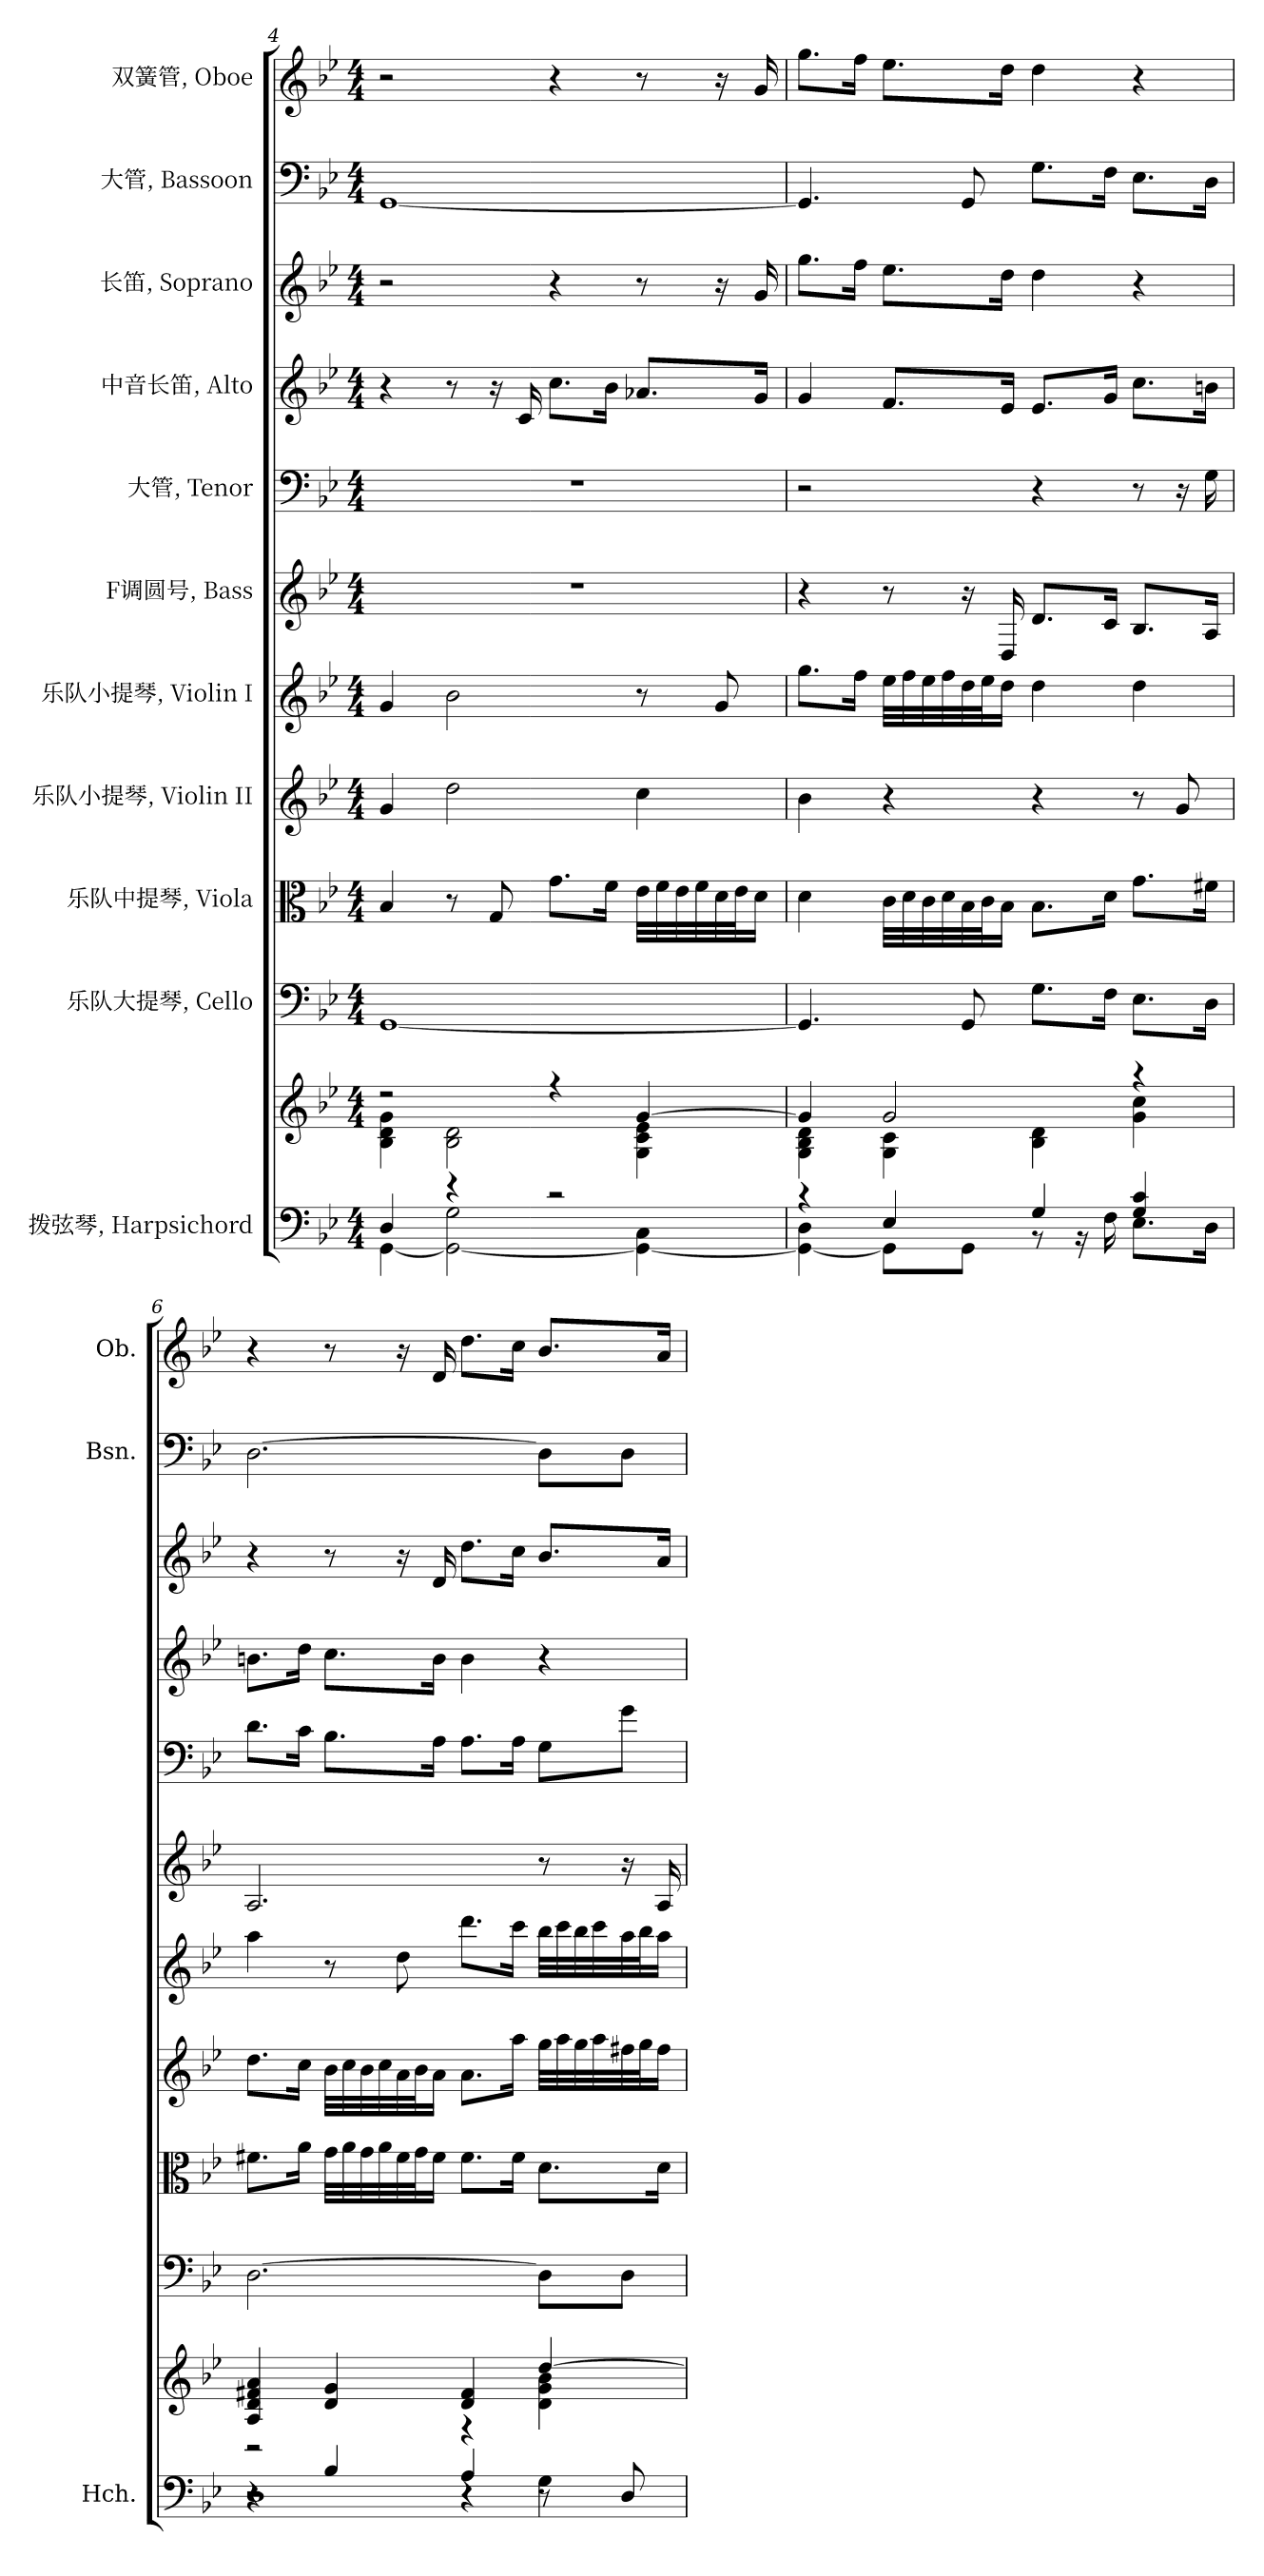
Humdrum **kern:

**kern	**kern	**kern	**kern	**kern	**kern	**kern	**kern	**kern	**kern	**kern	**kern
*part11	*part11	*part10	*part9	*part8	*part7	*part6	*part5	*part4	*part3	*part2	*part1
*staff12	*staff11	*staff10	*staff9	*staff8	*staff7	*staff6	*staff5	*staff4	*staff3	*staff2	*staff1
*I"拨弦琴, Harpsichord	*	*I"乐队大提琴, Cello	*I"乐队中提琴, Viola	*I"乐队小提琴, Violin II	*I"乐队小提琴, Violin I	*I"F调圆号, Bass	*I"大管, Tenor	*I"中音长笛, Alto	*I"长笛, Soprano	*I"大管, Bassoon	*I"双簧管, Oboe
*I'Hch.	*	*	*	*	*	*	*	*	*	*I'Bsn.	*I'Ob.
*clefF4	*clefG2	*clefF4	*clefC3	*clefG2	*clefG2	*clefG2	*clefF4	*clefG2	*clefG2	*clefF4	*clefG2
*	*	*	*	*	*	*ITrd4c7	*	*ITrd3c5	*	*	*
*k[b-e-]	*k[b-e-]	*k[b-e-]	*k[b-e-]	*k[b-e-]	*k[b-e-]	*k[b-e-a-]	*k[b-e-]	*k[b-]	*k[b-e-]	*k[b-e-]	*k[b-e-]
*M4/4	*M4/4	*M4/4	*M4/4	*M4/4	*M4/4	*M4/4	*M4/4	*M4/4	*M4/4	*M4/4	*M4/4
=4	=4	=4	=4	=4	=4	=4	=4	=4	=4	=4	=4
*^	*^	*	*	*	*	*	*	*	*	*	*
4D/	[4GG\	2r	4B-\ 4d\ 4g\	[1GG	4B-/	4g/	4g/	1r	1r	4r	2r	[1GG	2r
4r	2GG\_ 2G\	.	2B-\ 2d\	.	8r	2dd\	2b-\	.	.	8r	.	.	.
.	.	.	.	.	8G/	.	.	.	.	16r	.	.	.
.	.	.	.	.	.	.	.	.	.	16G/	.	.	.
2r	.	4r	.	.	8.g\L	.	.	.	.	8.g\L	4r	.	4r
.	.	.	.	.	16f\Jk	.	.	.	.	16f\Jk	.	.	.
.	4GG\_ 4C\	[4g/	4G\ 4c\ 4e-\	.	32e-\LLL	4cc\	8r	.	.	8.e-X/L	8r	.	8r
.	.	.	.	.	32f\	.	.	.	.	.	.	.	.
.	.	.	.	.	32e-\	.	.	.	.	.	.	.	.
.	.	.	.	.	32f\	.	.	.	.	.	.	.	.
.	.	.	.	.	32d\	.	8g/	.	.	.	16r	.	16r
.	.	.	.	.	32e-\J	.	.	.	.	.	.	.	.
.	.	.	.	.	16d\JJ	.	.	.	.	16d/Jk	16g/	.	16g/
!!LO:PB:g=z
=5	=5	=5	=5	=5	=5	=5	=5	=5	=5	=5	=5	=5	=5
4r	4GG\_ 4D\	4g/]	4G\ 4B-\ 4d\	4.GG/]	4d\	4b-\	8.gg\L	4r	2r	4d/	8.gg\L	4.GG/]	8.gg\L
.	.	.	.	.	.	.	16ff\Jk	.	.	.	16ff\Jk	.	16ff\Jk
4E-/	8GG\L]	2g/	4G\ 4c\	.	32c\LLL	4r	32ee-\LLL	8r	.	8.c/L	8.ee-\L	.	8.ee-\L
.	.	.	.	.	32d\	.	32ff\	.	.	.	.	.	.
.	.	.	.	.	32c\	.	32ee-\	.	.	.	.	.	.
.	.	.	.	.	32d\	.	32ff\	.	.	.	.	.	.
.	8GG\J	.	.	8GG/	32B-\	.	32dd\	16r	.	.	.	8GG/	.
.	.	.	.	.	32c\J	.	32ee-\J	.	.	.	.	.	.
.	.	.	.	.	16B-\JJ	.	16dd\JJ	16GG/	.	16B-/Jk	16dd\Jk	.	16dd\Jk
4G/	8r	.	4B-\ 4d\	8.G\L	8.B-\L	4r	4dd\	8.G/L	4r	8.B-/L	4dd\	8.G\L	4dd\
.	16r	.	.	.	.	.	.	.	.	.	.	.	.
.	16F\	.	.	16F\Jk	16d\Jk	.	.	16F/Jk	.	16d/Jk	.	16F\Jk	.
4G/ 4c/	8.E-\L	4r	4g\ 4cc\	8.E-\L	8.g\L	8r	4dd\	8.E-/L	8r	8.g\L	4r	8.E-\L	4r
.	.	.	.	.	.	8g/	.	.	16r	.	.	.	.
.	16D\Jk	.	.	16D\Jk	16f#X\Jk	.	.	16D/Jk	16G\	16f#X\Jk	.	16D\Jk	.
=6	=6	=6	=6	=6	=6	=6	=6	=6	=6	=6	=6	=6	=6
*	*^	*	*	*	*	*	*	*	*	*	*	*	*
4r	2r	1D	4A/ 4d/ 4f#X/ 4a/	2r	[2.D\	8.f#X\L	8.dd\L	4aa\	2.D/	8.d\L	8.f#X\L	4r	[2.D\	4r
.	.	.	.	.	.	16a\Jk	16cc\Jk	.	.	16c\Jk	16a\Jk	.	.	.
4B-/	.	.	4d/ 4g/	.	.	32g\LLL	32b-\LLL	8r	.	8.B-\L	8.g\L	8r	.	8r
.	.	.	.	.	.	32a\	32cc\	.	.	.	.	.	.	.
.	.	.	.	.	.	32g\	32b-\	.	.	.	.	.	.	.
.	.	.	.	.	.	32a\	32cc\	.	.	.	.	.	.	.
.	.	.	.	.	.	32f#\	32a\	8dd\	.	.	.	16r	.	16r
.	.	.	.	.	.	32g\J	32b-\J	.	.	.	.	.	.	.
.	.	.	.	.	.	16f#\JJ	16a\JJ	.	.	16A\Jk	16f#\Jk	16d/	.	16d/
4A/	4r	.	4d/ 4f#/	4r	.	8.f#\L	8.a\L	8.ddd\L	.	8.A\L	4f#\	8.dd\L	.	8.dd\L
.	.	.	.	.	.	16f#\Jk	16aa\Jk	16ccc\Jk	.	16A\Jk	.	16cc\Jk	.	16cc\Jk
8r	4G\	.	[4dd/	4d\ 4g\ 4b-\	8D\L]	8.d\L	32gg\LLL	32bb-\LLL	8r	8G\L	4r	8.b-/L	8D\L]	8.b-/L
.	.	.	.	.	.	.	32aa\	32ccc\	.	.	.	.	.	.
.	.	.	.	.	.	.	32gg\	32bb-\	.	.	.	.	.	.
.	.	.	.	.	.	.	32aa\	32ccc\	.	.	.	.	.	.
8D/	.	.	.	.	8D\J	.	32ff#X\	32aa\	16r	8g\J	.	.	8D\J	.
.	.	.	.	.	.	.	32gg\J	32bb-\J	.	.	.	.	.	.
.	.	.	.	.	.	16d\Jk	16ff#\JJ	16aa\JJ	16D/	.	.	16a/Jk	.	16a/Jk
*v	*v	*v	*	*	*	*	*	*	*	*	*	*	*	*
*	*v	*v	*	*	*	*	*	*	*	*	*	*
=	=	=	=	=	=	=	=	=	=	=	=
*-	*-	*-	*-	*-	*-	*-	*-	*-	*-	*-	*-
